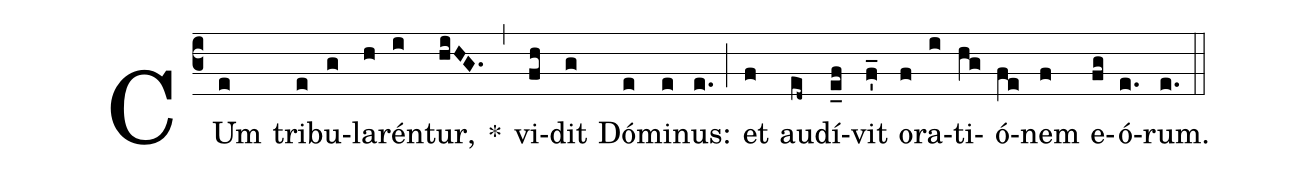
%%
(c3)
CUm(e) tri(e)bu(g)la(h)rén(i)tur,(hiHG.) *(,)
vi(fh)dit(g) Dó(e)mi(e)nus:(e.) (;)
et(f) au(ed~)dí(e_f)vit(f'_) o(f)ra(i)ti(hg)ó(fe)nem(f) e(fg)ó(e.)rum.(e.) (::)
